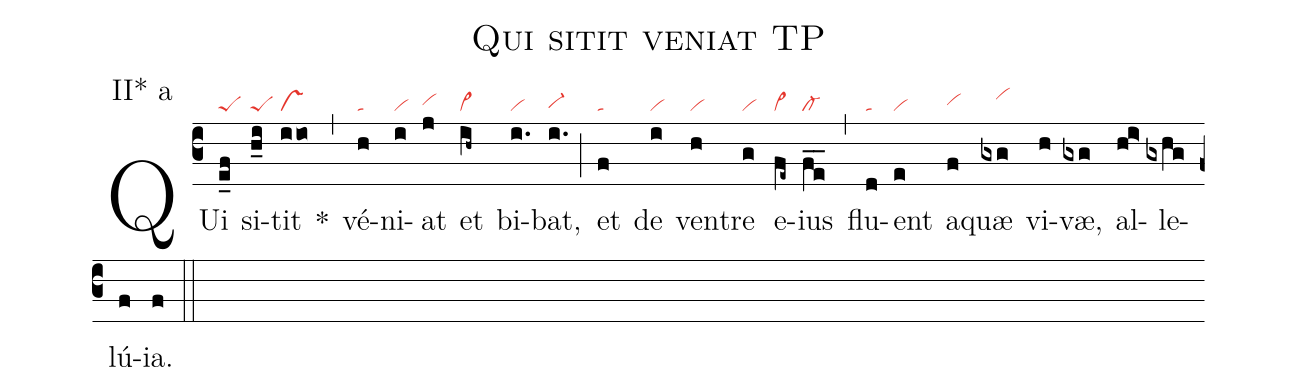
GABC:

name: Qui sitit veniat TP;
annotation: II* a;
nabc-lines: 1;
%%
(c3)
QUi(e_f|peS) si(h_i|peS)tit(iio|vs) *(,)
vé(h|ta)ni(i|vi)at(j|vihh) et(ih~|vi>) bi(i.|vi)bat,(i.|vi-hg) (;)
et(f|ta) de(i|vi) ven(h|vi)tre(g|vi) e(fe~|vi>)ius(fe__|cl-) (,)
flu(d|ta)ent(e|vi) a(f|vihh)quæ(gxg|////vihj) vi(h)væ,(gxg) al(hi>)le(gxhg)lú(f)ia.(f) (::)
